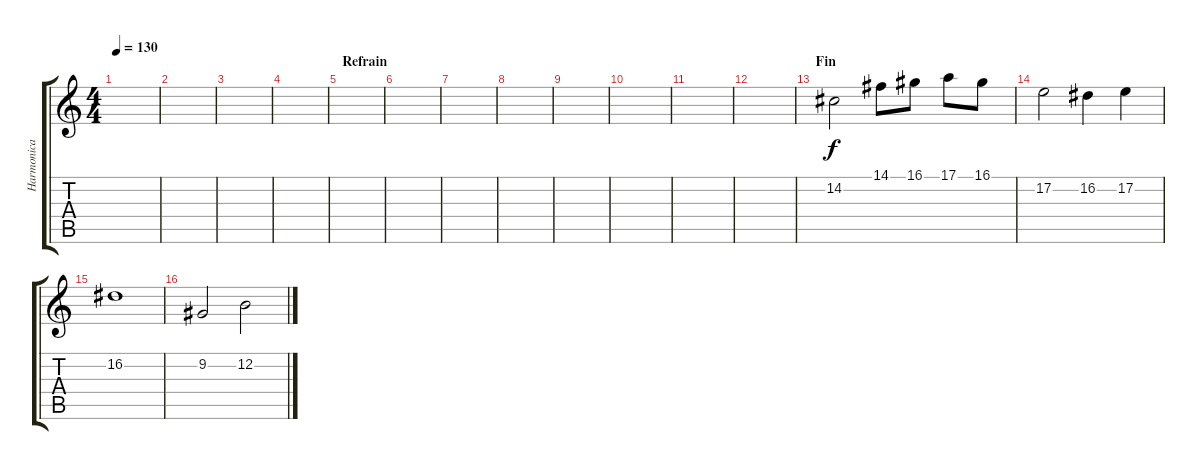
\track ("Harmonica" "Harmonica") {instrument harmonica}
\staff {score tabs}
\tuning (E4 B3 G3 D3 A2 E2) {hide}
\ts (4 4)
\tempo 130
\clef g2
\ks c
|
|
|
|
\section ("" "Refrain")
|
|
|
|
|
|
|
|
\section ("" "Fin")
14.2.2 14.1.8 16.1.8 17.1.8 16.1.8 |
17.2.2 16.2.4 17.2.4 |
16.2.1 |
9.2.2 12.2.2
